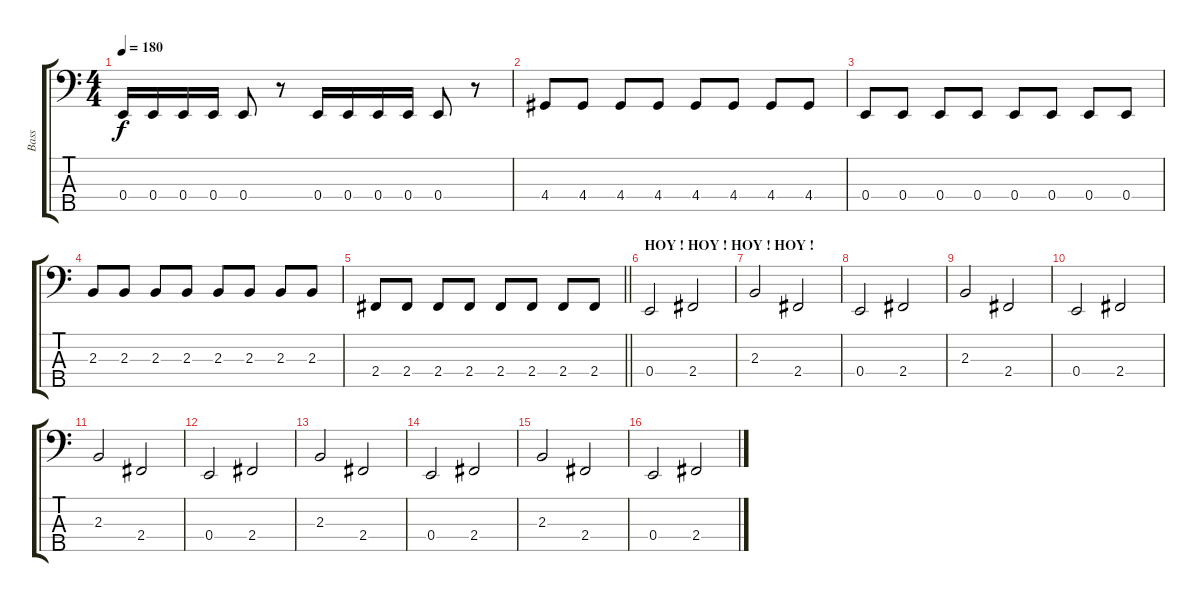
\track ("Bass" "Bass") {instrument electricbasspick}
\staff {score tabs}
\tuning (G2 D2 A1 E1 B0) {hide}
\ts (4 4)
\tempo 180
\clef f4
\ks c
0.4.16{dy f} 0.4.16 0.4.16 0.4.16 0.4.8 r.8 0.4.16 0.4.16 0.4.16 0.4.16 0.4.8 r.8 |
4.4.8 4.4.8 4.4.8 4.4.8 4.4.8 4.4.8 4.4.8 4.4.8 |
0.4.8 0.4.8 0.4.8 0.4.8 0.4.8 0.4.8 0.4.8 0.4.8 |
2.3.8 2.3.8 2.3.8 2.3.8 2.3.8 2.3.8 2.3.8 2.3.8 |
\barLineRight lightlight
2.4.8 2.4.8 2.4.8 2.4.8 2.4.8 2.4.8 2.4.8 2.4.8 |
\section ("" "HOY ! HOY ! HOY ! HOY !")
0.4.2 2.4.2 |
2.3.2 2.4.2 |
0.4.2 2.4.2 |
2.3.2 2.4.2 |
0.4.2 2.4.2 |
2.3.2 2.4.2 |
0.4.2 2.4.2 |
2.3.2 2.4.2 |
0.4.2 2.4.2 |
2.3.2 2.4.2 |
0.4.2 2.4.2
